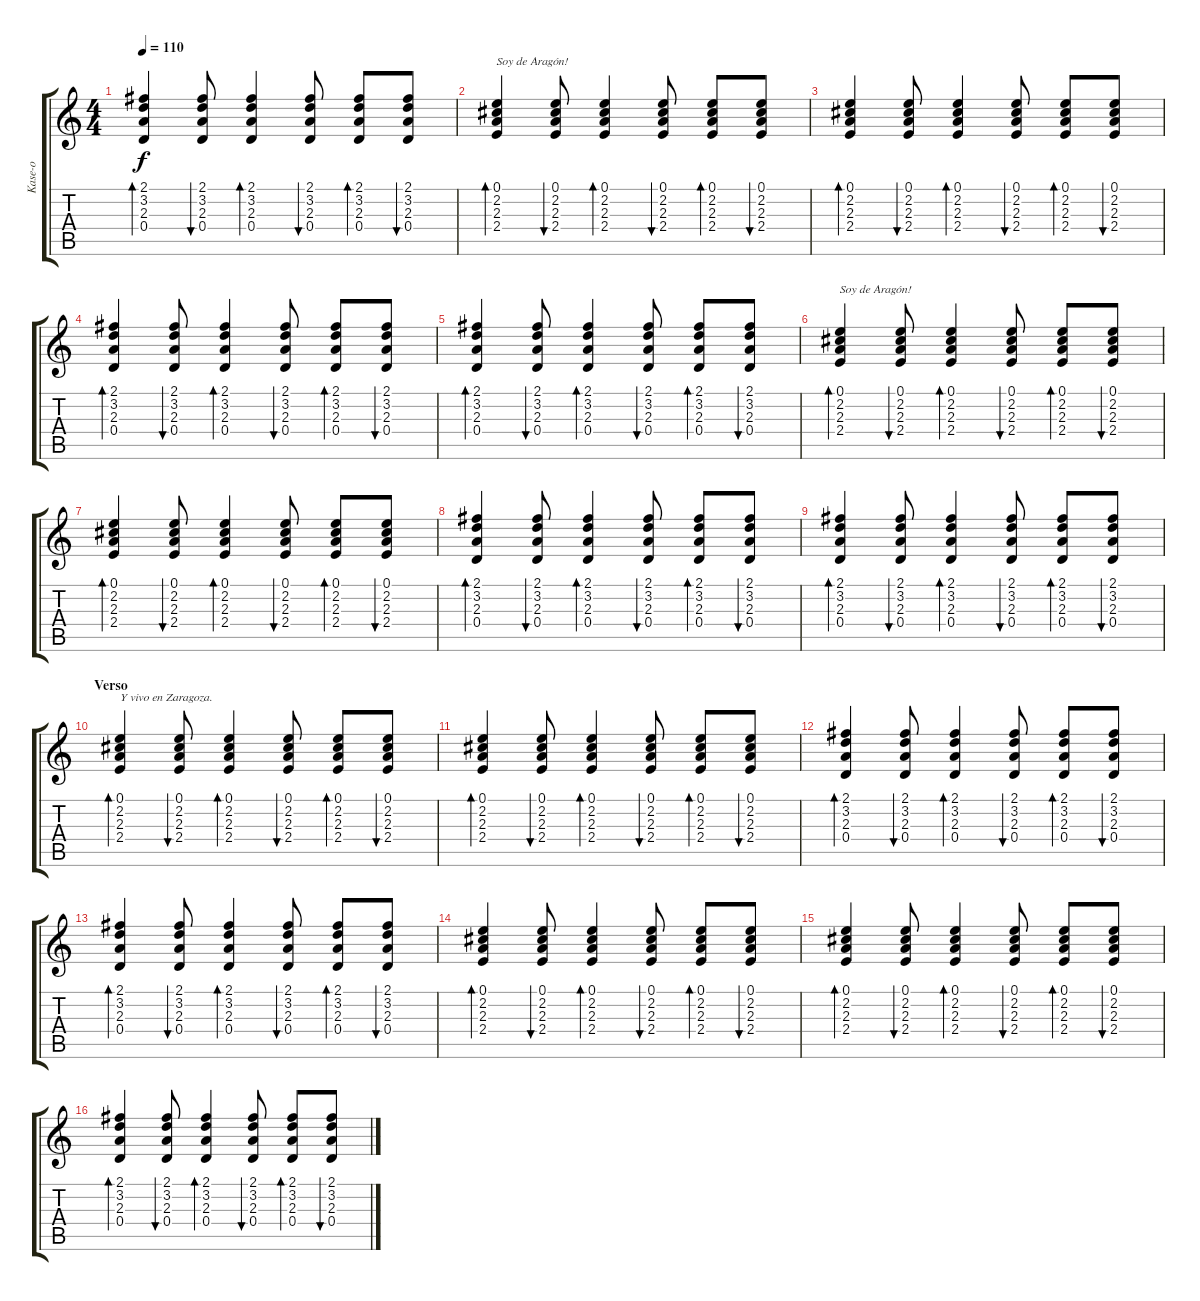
\track ("Kase-o" "Kase-o") {instrument acousticguitarnylon}
\staff {score tabs}
\tuning (E4 B3 G3 D3 A2 E2) {hide}
\ts (4 4)
\tempo 110
\clef g2
\ks c
(2.1 3.2 2.3 0.4).4{bd 60 dy f} (2.1 3.2 2.3 0.4).8{bu 60} (2.1 3.2 2.3 0.4).4{bd 60} (2.1 3.2 2.3 0.4).8{bu 60} (2.1 3.2 2.3 0.4).8{bd 60} (2.1 3.2 2.3 0.4).8{bu 60} |
(0.1 2.2 2.3 2.4).4{bd 60 txt "Soy de Aragón!"} (0.1 2.2 2.3 2.4).8{bu 60} (0.1 2.2 2.3 2.4).4{bd 60} (0.1 2.2 2.3 2.4).8{bu 60} (0.1 2.2 2.3 2.4).8{bd 60} (0.1 2.2 2.3 2.4).8{bu 60} |
(0.1 2.2 2.3 2.4).4{bd 60} (0.1 2.2 2.3 2.4).8{bu 60} (0.1 2.2 2.3 2.4).4{bd 60} (0.1 2.2 2.3 2.4).8{bu 60} (0.1 2.2 2.3 2.4).8{bd 60} (0.1 2.2 2.3 2.4).8{bu 60} |
(2.1 3.2 2.3 0.4).4{bd 60} (2.1 3.2 2.3 0.4).8{bu 60} (2.1 3.2 2.3 0.4).4{bd 60} (2.1 3.2 2.3 0.4).8{bu 60} (2.1 3.2 2.3 0.4).8{bd 60} (2.1 3.2 2.3 0.4).8{bu 60} |
(2.1 3.2 2.3 0.4).4{bd 60} (2.1 3.2 2.3 0.4).8{bu 60} (2.1 3.2 2.3 0.4).4{bd 60} (2.1 3.2 2.3 0.4).8{bu 60} (2.1 3.2 2.3 0.4).8{bd 60} (2.1 3.2 2.3 0.4).8{bu 60} |
(0.1 2.2 2.3 2.4).4{bd 60 txt "Soy de Aragón!"} (0.1 2.2 2.3 2.4).8{bu 60} (0.1 2.2 2.3 2.4).4{bd 60} (0.1 2.2 2.3 2.4).8{bu 60} (0.1 2.2 2.3 2.4).8{bd 60} (0.1 2.2 2.3 2.4).8{bu 60} |
(0.1 2.2 2.3 2.4).4{bd 60} (0.1 2.2 2.3 2.4).8{bu 60} (0.1 2.2 2.3 2.4).4{bd 60} (0.1 2.2 2.3 2.4).8{bu 60} (0.1 2.2 2.3 2.4).8{bd 60} (0.1 2.2 2.3 2.4).8{bu 60} |
(2.1 3.2 2.3 0.4).4{bd 60} (2.1 3.2 2.3 0.4).8{bu 60} (2.1 3.2 2.3 0.4).4{bd 60} (2.1 3.2 2.3 0.4).8{bu 60} (2.1 3.2 2.3 0.4).8{bd 60} (2.1 3.2 2.3 0.4).8{bu 60} |
(2.1 3.2 2.3 0.4).4{bd 60} (2.1 3.2 2.3 0.4).8{bu 60} (2.1 3.2 2.3 0.4).4{bd 60} (2.1 3.2 2.3 0.4).8{bu 60} (2.1 3.2 2.3 0.4).8{bd 60} (2.1 3.2 2.3 0.4).8{bu 60} |
\section ("" "Verso")
(0.1 2.2 2.3 2.4).4{bd 60 txt "Y vivo en Zaragoza. "} (0.1 2.2 2.3 2.4).8{bu 60} (0.1 2.2 2.3 2.4).4{bd 60} (0.1 2.2 2.3 2.4).8{bu 60} (0.1 2.2 2.3 2.4).8{bd 60} (0.1 2.2 2.3 2.4).8{bu 60} |
(0.1 2.2 2.3 2.4).4{bd 60} (0.1 2.2 2.3 2.4).8{bu 60} (0.1 2.2 2.3 2.4).4{bd 60} (0.1 2.2 2.3 2.4).8{bu 60} (0.1 2.2 2.3 2.4).8{bd 60} (0.1 2.2 2.3 2.4).8{bu 60} |
(2.1 3.2 2.3 0.4).4{bd 60} (2.1 3.2 2.3 0.4).8{bu 60} (2.1 3.2 2.3 0.4).4{bd 60} (2.1 3.2 2.3 0.4).8{bu 60} (2.1 3.2 2.3 0.4).8{bd 60} (2.1 3.2 2.3 0.4).8{bu 60} |
(2.1 3.2 2.3 0.4).4{bd 60} (2.1 3.2 2.3 0.4).8{bu 60} (2.1 3.2 2.3 0.4).4{bd 60} (2.1 3.2 2.3 0.4).8{bu 60} (2.1 3.2 2.3 0.4).8{bd 60} (2.1 3.2 2.3 0.4).8{bu 60} |
(0.1 2.2 2.3 2.4).4{bd 60} (0.1 2.2 2.3 2.4).8{bu 60} (0.1 2.2 2.3 2.4).4{bd 60} (0.1 2.2 2.3 2.4).8{bu 60} (0.1 2.2 2.3 2.4).8{bd 60} (0.1 2.2 2.3 2.4).8{bu 60} |
(0.1 2.2 2.3 2.4).4{bd 60} (0.1 2.2 2.3 2.4).8{bu 60} (0.1 2.2 2.3 2.4).4{bd 60} (0.1 2.2 2.3 2.4).8{bu 60} (0.1 2.2 2.3 2.4).8{bd 60} (0.1 2.2 2.3 2.4).8{bu 60} |
(2.1 3.2 2.3 0.4).4{bd 60} (2.1 3.2 2.3 0.4).8{bu 60} (2.1 3.2 2.3 0.4).4{bd 60} (2.1 3.2 2.3 0.4).8{bu 60} (2.1 3.2 2.3 0.4).8{bd 60} (2.1 3.2 2.3 0.4).8{bu 60}
